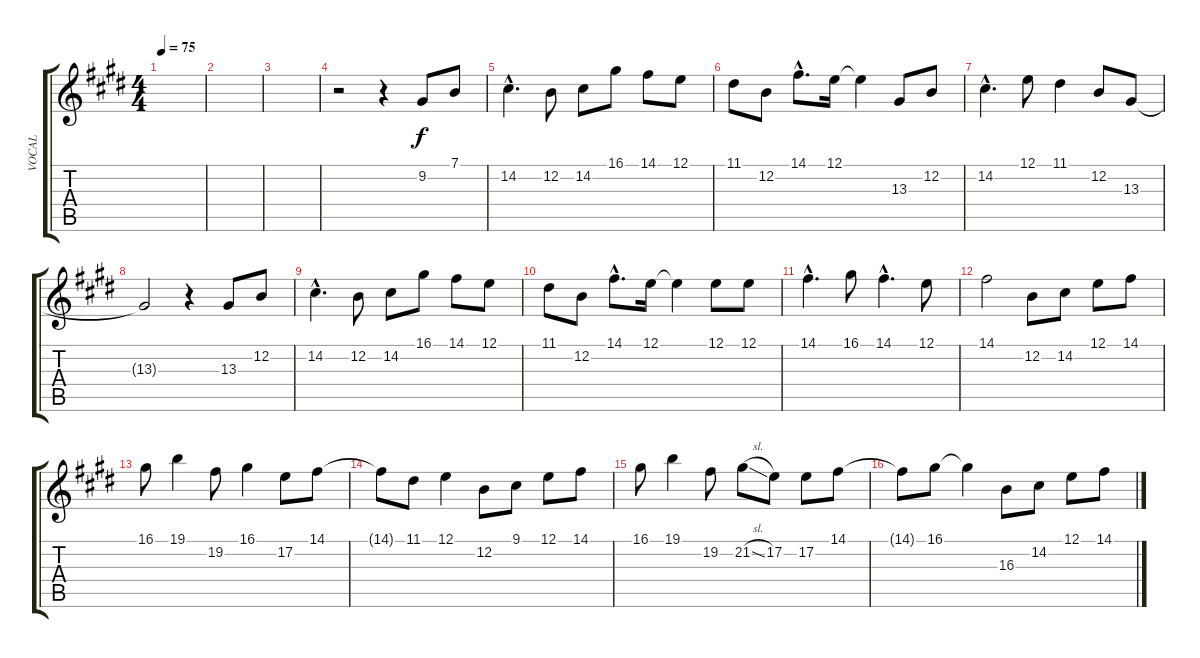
\track ("VOCAL" "VOCAL") {instrument shakuhachi}
\staff {score tabs}
\tuning (E4 B3 G3 D3 A2 E2) {hide}
\ts (4 4)
\tempo 75
\clef g2
\ks e
|
|
|
r.2 r.4 9.2.8 7.1.8 |
14.2{hac}.4{d} 12.2.8 14.2.8 16.1.8 14.1.8 12.1.8 |
11.1.8 12.2.8 14.1{hac}.8{d} 12.1.16 12.1{t}.4 13.3.8 12.2.8 |
14.2{hac}.4{d} 12.1.8 11.1.4 12.2.8 13.3.8 |
13.3{t}.2 r.4 13.3.8 12.2.8 |
14.2{hac}.4{d} 12.2.8 14.2.8 16.1.8 14.1.8 12.1.8 |
11.1.8 12.2.8 14.1{hac}.8{d} 12.1.16 12.1{t}.4 12.1.8 12.1.8 |
14.1{hac}.4{d} 16.1.8 14.1{hac}.4{d} 12.1.8 |
14.1.2 12.2.8 14.2.8 12.1.8 14.1.8 |
16.1.8 19.1.4 19.2.8 16.1.4 17.2.8 14.1.8 |
14.1{t}.8 11.1.8 12.1.4 12.2.8 9.1.8 12.1.8 14.1.8 |
16.1.8 19.1.4 19.2.8 21.2{sl}.8 17.2.8 17.2.8 14.1.8 |
14.1{t}.8 16.1.8 16.1{t}.4 16.3.8 14.2.8 12.1.8 14.1.8
